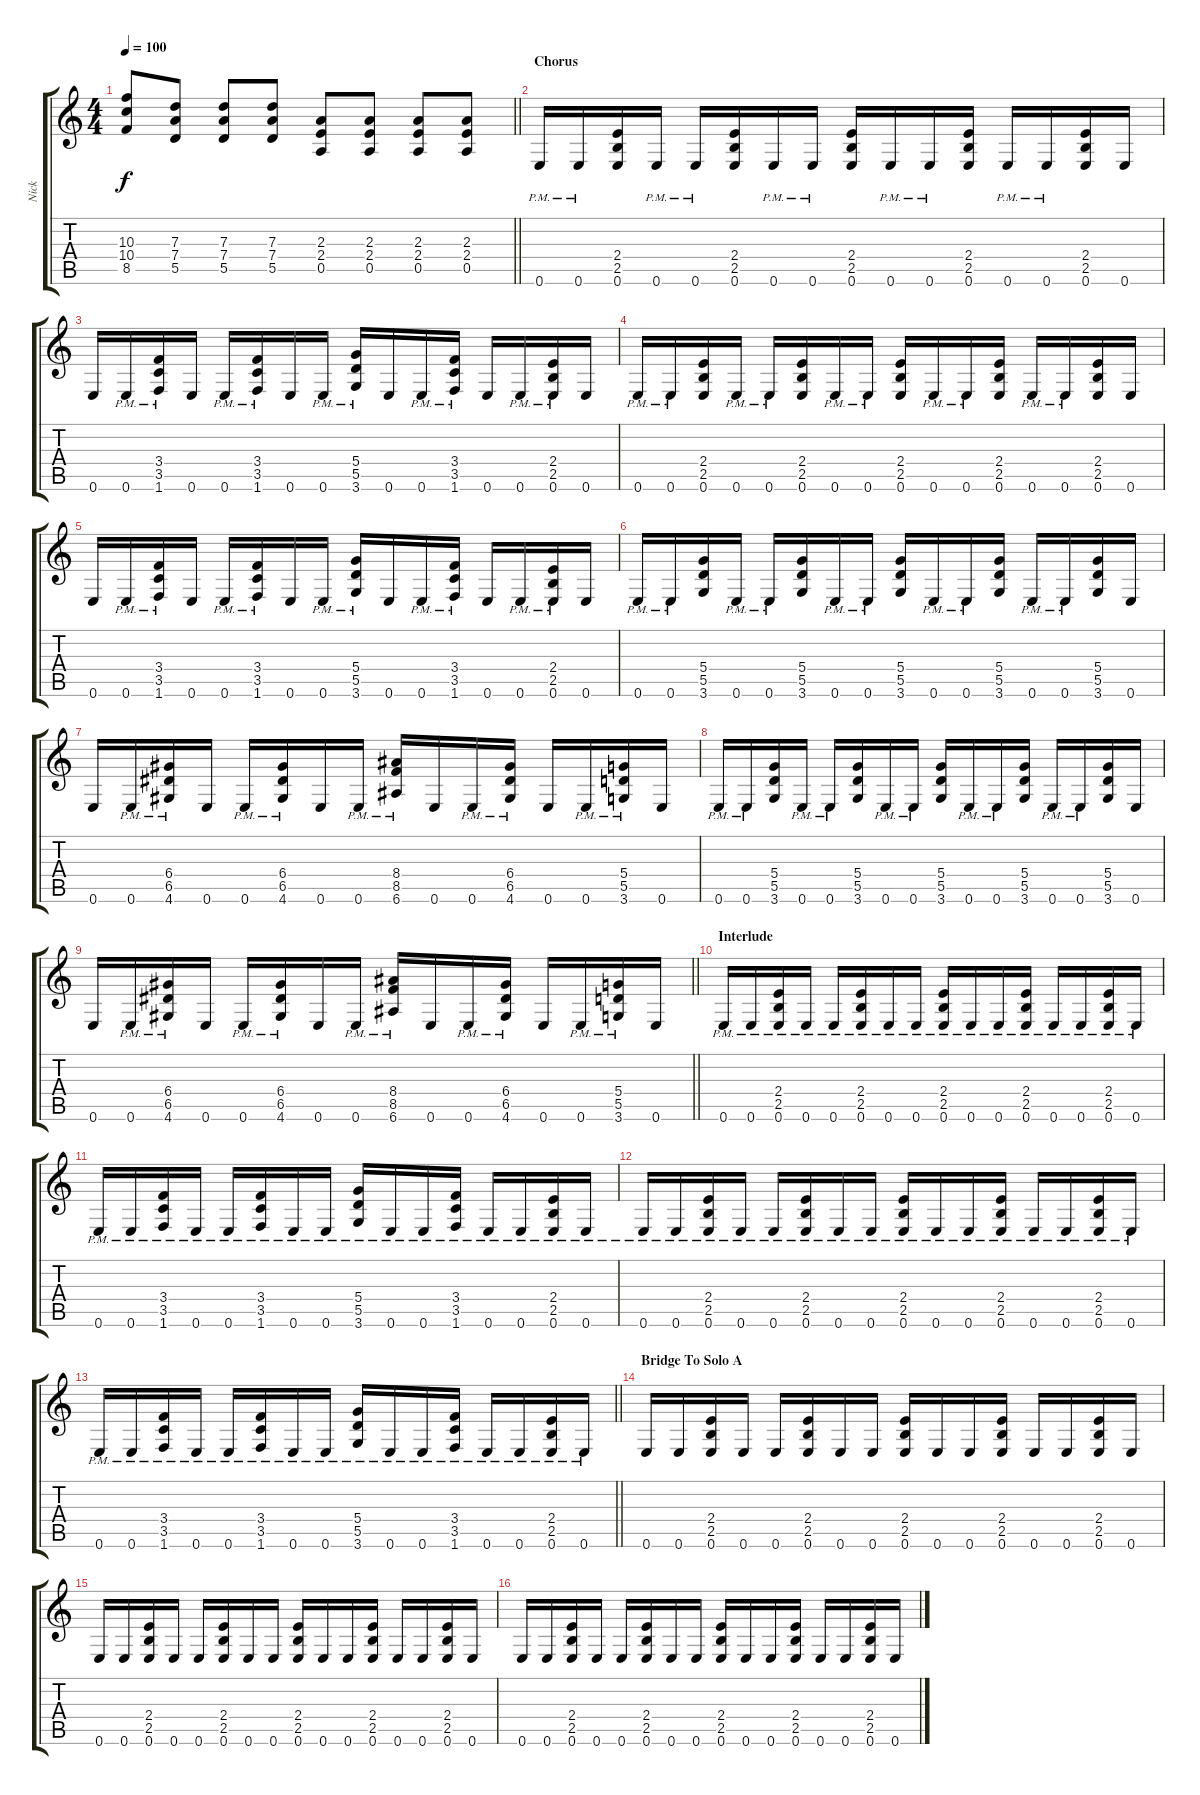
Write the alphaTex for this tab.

\track ("Nick" "Nick") {instrument acousticguitarsteel}
\staff {score tabs}
\tuning (E4 B3 G3 D3 A2 E2) {hide}
\ts (4 4)
\tempo 100
\clef g2
\barLineRight lightlight
\ks c
(10.3 10.4 8.5).8{dy f} (7.3 7.4 5.5).8 (7.3 7.4 5.5).8 (7.3 7.4 5.5).8 (2.3 2.4 0.5).8 (2.3 2.4 0.5).8 (2.3 2.4 0.5).8 (2.3 2.4 0.5).8 |
\section ("" "Chorus")
0.6{pm}.16 0.6{pm}.16 (2.4 2.5 0.6).16 0.6{pm}.16 0.6{pm}.16 (2.4 2.5 0.6).16 0.6{pm}.16 0.6{pm}.16 (2.4 2.5 0.6).16 0.6{pm}.16 0.6{pm}.16 (2.4 2.5 0.6).16 0.6{pm}.16 0.6{pm}.16 (2.4 2.5 0.6).16 0.6.16 |
0.6.16 0.6{pm}.16 (3.4 3.5 1.6{pm}).16 0.6.16 0.6{pm}.16 (3.4 3.5 1.6{pm}).16 0.6.16 0.6{pm}.16 (5.4 5.5 3.6{pm}).16 0.6.16 0.6{pm}.16 (3.4 3.5 1.6{pm}).16 0.6.16 0.6{pm}.16 (2.4 2.5 0.6{pm}).16 0.6.16 |
0.6{pm}.16 0.6{pm}.16 (2.4 2.5 0.6).16 0.6{pm}.16 0.6{pm}.16 (2.4 2.5 0.6).16 0.6{pm}.16 0.6{pm}.16 (2.4 2.5 0.6).16 0.6{pm}.16 0.6{pm}.16 (2.4 2.5 0.6).16 0.6{pm}.16 0.6{pm}.16 (2.4 2.5 0.6).16 0.6.16 |
0.6.16 0.6{pm}.16 (3.4 3.5 1.6{pm}).16 0.6.16 0.6{pm}.16 (3.4 3.5 1.6{pm}).16 0.6.16 0.6{pm}.16 (5.4 5.5 3.6{pm}).16 0.6.16 0.6{pm}.16 (3.4 3.5 1.6{pm}).16 0.6.16 0.6{pm}.16 (2.4 2.5 0.6{pm}).16 0.6.16 |
0.6{pm}.16 0.6{pm}.16 (5.4 5.5 3.6).16 0.6{pm}.16 0.6{pm}.16 (5.4 5.5 3.6).16 0.6{pm}.16 0.6{pm}.16 (5.4 5.5 3.6).16 0.6{pm}.16 0.6{pm}.16 (5.4 5.5 3.6).16 0.6{pm}.16 0.6{pm}.16 (5.4 5.5 3.6).16 0.6.16 |
0.6.16 0.6{pm}.16 (6.4 6.5 4.6{pm}).16 0.6.16 0.6{pm}.16 (6.4 6.5 4.6{pm}).16 0.6.16 0.6{pm}.16 (8.4 8.5 6.6{pm}).16 0.6.16 0.6{pm}.16 (6.4 6.5 4.6{pm}).16 0.6.16 0.6{pm}.16 (5.4 5.5 3.6{pm}).16 0.6.16 |
0.6{pm}.16 0.6{pm}.16 (5.4 5.5 3.6).16 0.6{pm}.16 0.6{pm}.16 (5.4 5.5 3.6).16 0.6{pm}.16 0.6{pm}.16 (5.4 5.5 3.6).16 0.6{pm}.16 0.6{pm}.16 (5.4 5.5 3.6).16 0.6{pm}.16 0.6{pm}.16 (5.4 5.5 3.6).16 0.6.16 |
\barLineRight lightlight
0.6.16 0.6{pm}.16 (6.4 6.5 4.6{pm}).16 0.6.16 0.6{pm}.16 (6.4 6.5 4.6{pm}).16 0.6.16 0.6{pm}.16 (8.4 8.5 6.6{pm}).16 0.6.16 0.6{pm}.16 (6.4 6.5 4.6{pm}).16 0.6.16 0.6{pm}.16 (5.4 5.5 3.6{pm}).16 0.6.16 |
\section ("" "Interlude")
0.6{pm}.16 0.6{pm}.16 (2.4{pm} 2.5{pm} 0.6{pm}).16 0.6{pm}.16 0.6{pm}.16 (2.4{pm} 2.5{pm} 0.6{pm}).16 0.6{pm}.16 0.6{pm}.16 (2.4{pm} 2.5{pm} 0.6{pm}).16 0.6{pm}.16 0.6{pm}.16 (2.4{pm} 2.5{pm} 0.6{pm}).16 0.6{pm}.16 0.6{pm}.16 (2.4{pm} 2.5{pm} 0.6{pm}).16 0.6{pm}.16 |
0.6{pm}.16 0.6{pm}.16 (3.4{pm} 3.5{pm} 1.6{pm}).16 0.6{pm}.16 0.6{pm}.16 (3.4{pm} 3.5{pm} 1.6{pm}).16 0.6{pm}.16 0.6{pm}.16 (5.4{pm} 5.5{pm} 3.6{pm}).16 0.6{pm}.16 0.6{pm}.16 (3.4{pm} 3.5{pm} 1.6{pm}).16 0.6{pm}.16 0.6{pm}.16 (2.4{pm} 2.5{pm} 0.6{pm}).16 0.6{pm}.16 |
0.6{pm}.16 0.6{pm}.16 (2.4{pm} 2.5{pm} 0.6{pm}).16 0.6{pm}.16 0.6{pm}.16 (2.4{pm} 2.5{pm} 0.6{pm}).16 0.6{pm}.16 0.6{pm}.16 (2.4{pm} 2.5{pm} 0.6{pm}).16 0.6{pm}.16 0.6{pm}.16 (2.4{pm} 2.5{pm} 0.6{pm}).16 0.6{pm}.16 0.6{pm}.16 (2.4{pm} 2.5{pm} 0.6{pm}).16 0.6{pm}.16 |
\barLineRight lightlight
0.6{pm}.16 0.6{pm}.16 (3.4{pm} 3.5{pm} 1.6{pm}).16 0.6{pm}.16 0.6{pm}.16 (3.4{pm} 3.5{pm} 1.6{pm}).16 0.6{pm}.16 0.6{pm}.16 (5.4{pm} 5.5{pm} 3.6{pm}).16 0.6{pm}.16 0.6{pm}.16 (3.4{pm} 3.5{pm} 1.6{pm}).16 0.6{pm}.16 0.6{pm}.16 (2.4{pm} 2.5{pm} 0.6{pm}).16 0.6{pm}.16 |
\section ("" "Bridge To Solo A")
0.6.16 0.6.16 (2.4 2.5 0.6).16 0.6.16 0.6.16 (2.4 2.5 0.6).16 0.6.16 0.6.16 (2.4 2.5 0.6).16 0.6.16 0.6.16 (2.4 2.5 0.6).16 0.6.16 0.6.16 (2.4 2.5 0.6).16 0.6.16 |
0.6.16 0.6.16 (2.4 2.5 0.6).16 0.6.16 0.6.16 (2.4 2.5 0.6).16 0.6.16 0.6.16 (2.4 2.5 0.6).16 0.6.16 0.6.16 (2.4 2.5 0.6).16 0.6.16 0.6.16 (2.4 2.5 0.6).16 0.6.16 |
0.6.16 0.6.16 (2.4 2.5 0.6).16 0.6.16 0.6.16 (2.4 2.5 0.6).16 0.6.16 0.6.16 (2.4 2.5 0.6).16 0.6.16 0.6.16 (2.4 2.5 0.6).16 0.6.16 0.6.16 (2.4 2.5 0.6).16 0.6.16
